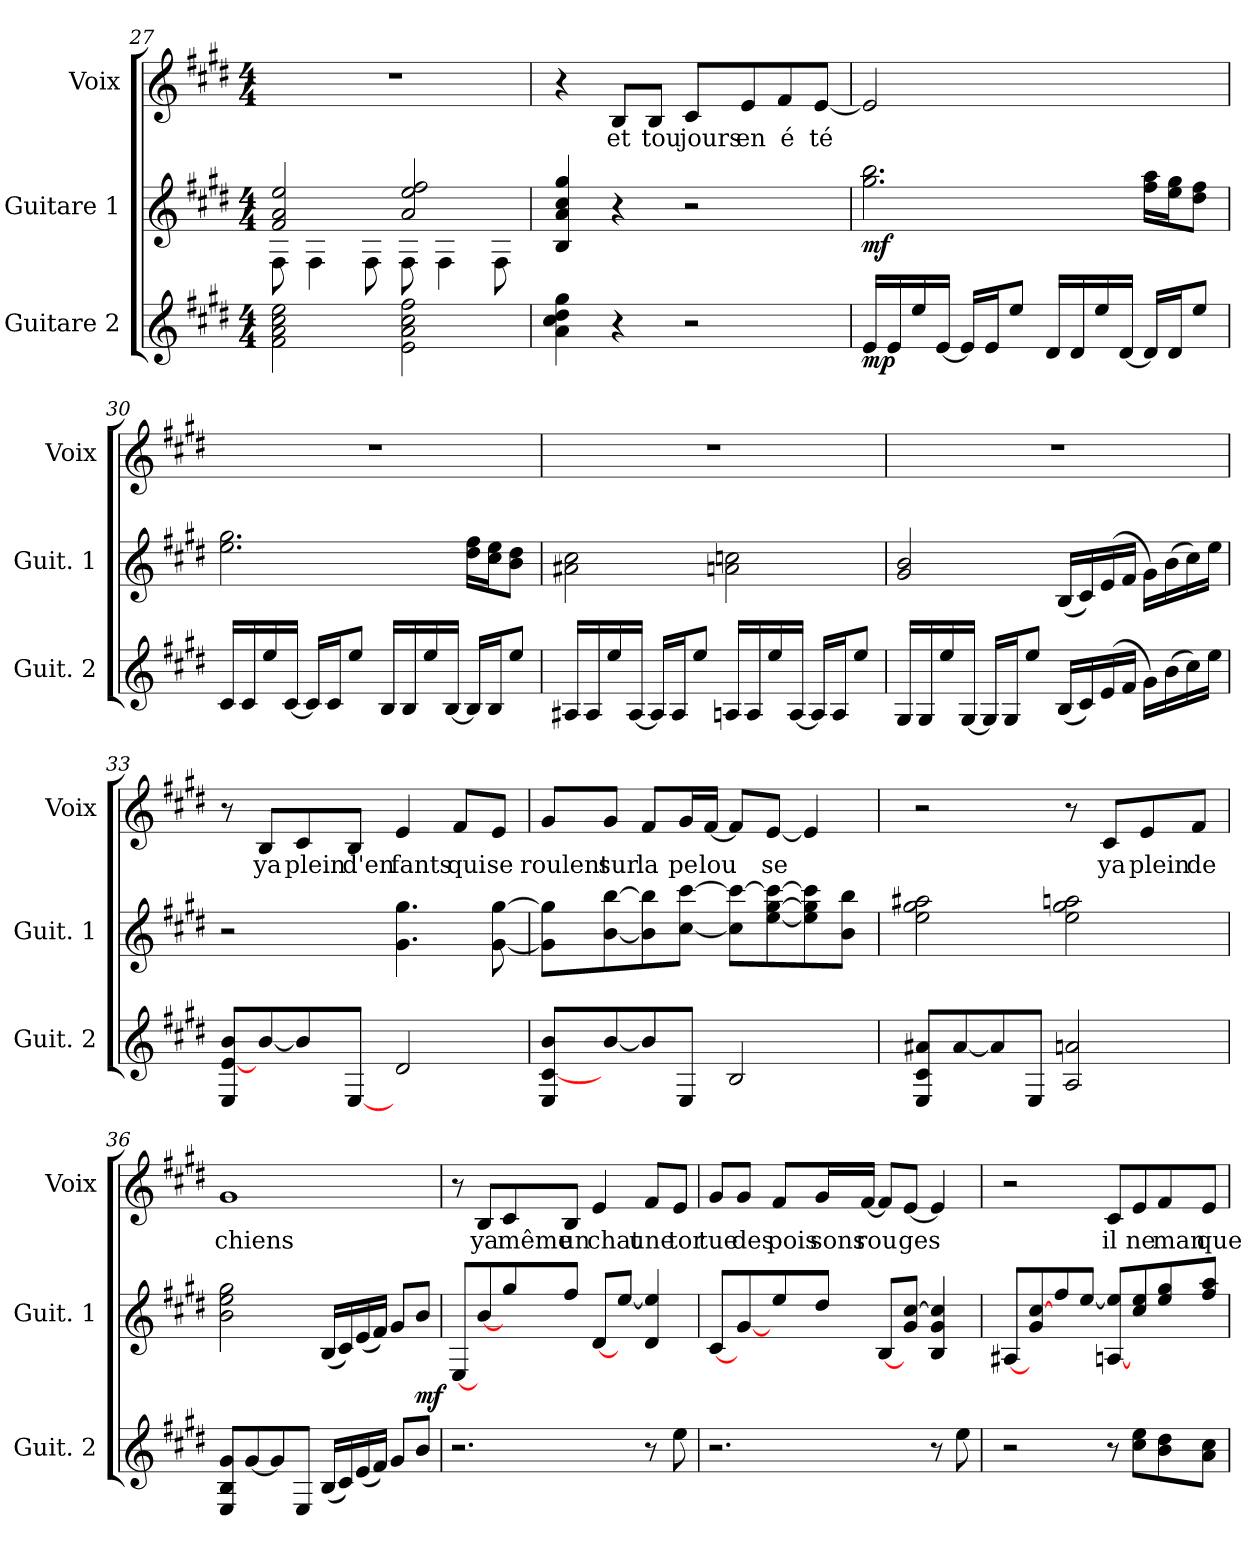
**kern	**dynam	**kern	**dynam	**kern	**text
*part3	*part3	*part2	*part2	*part1	*part1
*staff3	*staff3	*staff2	*staff2	*staff1	*staff1
*I"Guitare 2	*	*I"Guitare 1	*	*I"Voix	*
*I'Guit. 2	*	*I'Guit. 1	*	*I'Voix	*
*clefG2	*	*clefG2	*	*clefG2	*
*ITrd7c12	*	*ITrd7c12	*	*	*
*k[f#c#g#d#]	*	*k[f#c#g#d#]	*	*k[f#c#g#d#]	*
*E:	*	*E:	*	*E:	*
*M4/4	*	*M4/4	*	*M4/4	*
=27	=27	=27	=27	=27	=27
*	*	*^	*	*	*
2F#\ 2A\ 2c#\ 2e\	.	2F#/ 2A/ 2e/	8FF#\	.	1r	.
.	.	.	4FF#\	.	.	.
.	.	.	8FF#\	.	.	.
2E\ 2A\ 2c#\ 2f#\	.	2A/ 2e/ 2f#/	8FF#\	.	.	.
.	.	.	4FF#\	.	.	.
.	.	.	8FF#\	.	.	.
*	*	*v	*v	*	*	*
=28	=28	=28	=28	=28	=28
4A\ 4c#\ 4d#\ 4g#\	.	4BB/ 4A/ 4c#/ 4g#/	.	4r	.
!	!	!	!	!	!LO:LY:b
4r	.	4r	.	8B/L	et
!	!	!	!	!	!LO:LY:b
.	.	.	.	8B/J	tou
!	!	!	!	!	!LO:LY:b
2r	.	2r	.	8c#/L	jours
!	!	!	!	!	!LO:LY:b
.	.	.	.	8e/	en
!	!	!	!	!	!LO:LY:b
.	.	.	.	8f#/	é
!	!	!	!	!	!LO:LY:b
.	.	.	.	[8e/J	té
!!LO:LB:g=z
=29	=29	=29	=29	=29	=29
!	!LO:DY:b	!	!LO:DY:b	!	!
16E/LL	mp	2.g#\ 2.b\	mf	2e/]	.
16E/	.	.	.	.	.
16e/	.	.	.	.	.
[16E/JJ	.	.	.	.	.
16E/LL]	.	.	.	.	.
16E/J	.	.	.	.	.
8e/J	.	.	.	.	.
16D#/LL	.	.	.	2ryy	.
16D#/	.	.	.	.	.
16e/	.	.	.	.	.
[16D#/JJ	.	.	.	.	.
16D#/LL]	.	16f#\ 16a\LL	.	.	.
16D#/J	.	16e\ 16g#\J	.	.	.
8e/J	.	8d#\ 8f#\J	.	.	.
=30	=30	=30	=30	=30	=30
16C#/LL	.	2.e\ 2.g#\	.	1r	.
16C#/	.	.	.	.	.
16e/	.	.	.	.	.
[16C#/JJ	.	.	.	.	.
16C#/LL]	.	.	.	.	.
16C#/J	.	.	.	.	.
8e/J	.	.	.	.	.
16BB/LL	.	.	.	.	.
16BB/	.	.	.	.	.
16e/	.	.	.	.	.
[16BB/JJ	.	.	.	.	.
16BB/LL]	.	16d#\ 16f#\LL	.	.	.
16BB/J	.	16c#\ 16e\J	.	.	.
8e/J	.	8B\ 8d#\J	.	.	.
=31	=31	=31	=31	=31	=31
16AA#X/LL	.	2A#X\ 2c#\	.	1r	.
16AA#/	.	.	.	.	.
16e/	.	.	.	.	.
[16AA#/JJ	.	.	.	.	.
16AA#/LL]	.	.	.	.	.
16AA#/J	.	.	.	.	.
8e/J	.	.	.	.	.
16AAn/LL	.	2An\ 2cn\	.	.	.
16AA/	.	.	.	.	.
16e/	.	.	.	.	.
[16AA/JJ	.	.	.	.	.
16AA/LL]	.	.	.	.	.
16AA/J	.	.	.	.	.
8e/J	.	.	.	.	.
!!LO:LB:g=z
=32	=32	=32	=32	=32	=32
16GG#/LL	.	2G#/ 2B/	.	1r	.
16GG#/	.	.	.	.	.
16e/	.	.	.	.	.
[16GG#/JJ	.	.	.	.	.
16GG#/LL]	.	.	.	.	.
16GG#/J	.	.	.	.	.
8e/J	.	.	.	.	.
(<16BB/LL	.	(<16BB/LL	.	.	.
16C#/)	.	16C#/)	.	.	.
(>16E/	.	(>16E/	.	.	.
16F#/JJ	.	16F#/JJ	.	.	.
16G#\LL)	.	16G#\LL)	.	.	.
(>16B\	.	(>16B\	.	.	.
16c#\)	.	16c#\)	.	.	.
16e\JJ	.	16e\JJ	.	.	.
=33	=33	=33	=33	=33	=33
8EE/ [8E/ 8B/L	.	2r	.	8r	.
!	!	!	!	!	!LO:LY:b
[8B/	.	.	.	8B/L	ya
!	!	!	!	!	!LO:LY:b
8B/]	.	.	.	8c#/	plein
!	!	!	!	!	!LO:LY:b
[8EE/J	.	.	.	8B/J	d'en
!	!	!	!	!	!LO:LY:b
2D#/	.	4.G#\ 4.g#\	.	4e/	fants
!	!	!	!	!	!LO:LY:b
.	.	.	.	8f#/L	qui
!	!	!	!	!	!LO:LY:b
.	.	[8G#\ [8g#\	.	8e/J	se
!!LO:PB:g=z
=34	=34	=34	=34	=34	=34
!	!	!	!	!	!LO:LY:b
8EE/ [8C#/ 8B/L	.	8G#\] 8g#\]L	.	8g#/L	roulent
!	!	!	!	!	!LO:LY:b
[8B/	.	[8B\ [8b\	.	8g#/J	sur
!	!	!	!	!	!LO:LY:b
8B/]	.	8B\] 8b\]	.	8f#/L	la
!	!	!	!	!	!LO:LY:b
8EE/J	.	[8c#\ [8cc#\J	.	16g#/L	pe
!	!	!	!	!	!LO:LY:b
.	.	.	.	[16f#/JJ	lou
2BB/	.	8c#\] 8cc#\_L	.	8f#/L]	.
!	!	!	!	!	!LO:LY:b
.	.	[8e\ [8g#\ 8cc#\_	.	[8e/J	se
.	.	8e\] 8g#\] 8cc#\]	.	4e/]	.
.	.	8B\ 8b\J	.	.	.
=35	=35	=35	=35	=35	=35
8EE/ 8C#/ 8A#X/L	.	2e\ 2g#\ 2a#X\	.	2r	.
[8A#/	.	.	.	.	.
8A#/]	.	.	.	.	.
8EE/J	.	.	.	.	.
2AA/ 2An/	.	2e\ 2g#\ 2an\	.	8r	.
!	!	!	!	!	!LO:LY:b
.	.	.	.	8c#/L	ya
!	!	!	!	!	!LO:LY:b
.	.	.	.	8e/	plein
!	!	!	!	!	!LO:LY:b
.	.	.	.	8f#/J	de
=36	=36	=36	=36	=36	=36
!	!	!	!	!	!LO:LY:b
8EE/ 8BB/ 8G#/L	.	2B\ 2e\ 2g#\	.	1g#	chiens
[8G#/	.	.	.	.	.
8G#/]	.	.	.	.	.
8EE/J	.	.	.	.	.
(<16BB/LL	.	(<16BB/LL	.	.	.
16C#/)	.	16C#/)	.	.	.
(<16E/	.	(<16E/	.	.	.
16F#/JJ)	.	16F#/JJ)	.	.	.
8G#/L	.	8G#/L	.	.	.
!	!	!	!LO:DY:b	!	!
8B/J	.	8B/J	mf	.	.
!!LO:LB:g=z
=37	=37	=37	=37	=37	=37
2.r	.	[8EE/L	.	8r	.
!	!	!	!	!	!LO:LY:b
.	.	[8B/	.	8B/L	ya
!	!	!	!	!	!LO:LY:b
.	.	8g#/	.	8c#/	même
!	!	!	!	!	!LO:LY:b
.	.	8f#/J	.	8B/J	un
!	!	!	!	!	!LO:LY:b
.	.	[8D#/L	.	4e/	chat
.	.	[8e/J	.	.	.
!	!	!	!	!	!LO:LY:b
8r	.	4D#/ 4e/]	.	8f#/L	une
!	!	!	!	!	!LO:LY:b
8e\	.	.	.	8e/J	tor
=38	=38	=38	=38	=38	=38
!	!	!	!	!	!LO:LY:b
2.r	.	[8C#/L	.	8g#/L	tue
!	!	!	!	!	!LO:LY:b
.	.	[8G#/	.	8g#/J	des
!	!	!	!	!	!LO:LY:b
.	.	8e/	.	8f#/L	pois
!	!	!	!	!	!LO:LY:b
.	.	8d#/J	.	16g#/L	sons
!	!	!	!	!	!LO:LY:b
.	.	.	.	[16f#/JJ	rou
.	.	[8BB/L	.	8f#/L]	.
!	!	!	!	!	!LO:LY:b
.	.	8G#/ [8c#/J	.	[8e/J	ges
8r	.	4BB/ 4G#/ 4c#/]	.	4e/]	.
8e\	.	.	.	.	.
!!LO:LB:g=z
=39	=39	=39	=39	=39	=39
2r	.	[8AA#X/L	.	2r	.
.	.	8G#/ [8c#/	.	.	.
.	.	8f#/	.	.	.
.	.	[8e/J	.	.	.
!	!	!	!	!	!LO:LY:b
8r	.	[8AAn/ 8e/]L	.	8c#/L	il
!	!	!	!	!	!LO:LY:b
8c#\ 8e\L	.	8c#/ 8e/	.	8e/	ne
!	!	!	!	!	!LO:LY:b
8B\ 8d#\	.	8e/ 8g#/	.	8f#/	man
!	!	!	!	!	!LO:LY:b
8A\ 8c#\J	.	8f#/ 8a/J	.	8e/J	que
=	=	=	=	=	=
*-	*-	*-	*-	*-	*-
